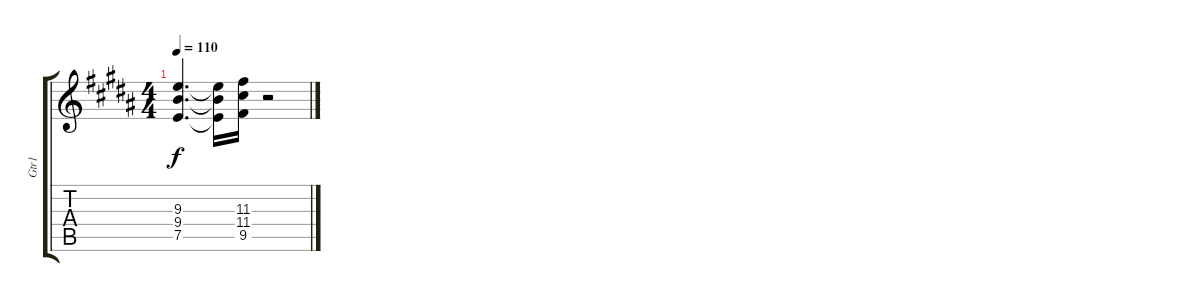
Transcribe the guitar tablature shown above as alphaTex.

\track ("Gtr1" "Gtr1") {instrument distortionguitar}
\staff {score tabs}
\tuning (E4 B3 G3 D3 A2 E2) {hide}
\ts (4 4)
\tempo 110
\clef g2
\ks b
(9.3 9.4 7.5).4{d dy f} (9.3{t} 9.4{t} 7.5{t}).16 (11.3 11.4 9.5).16 r.2
